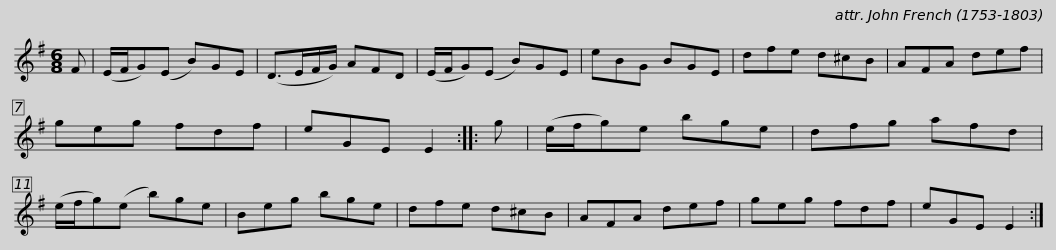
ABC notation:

X:1
L:1/8
M:6/8
I:linebreak $
K:Emin
V:1 treble
V:1
 F | (E/F/G)(E B)GE | (D>EF/G/) AFD | (E/F/G)(E B)GE | eBG BGE | %5
 dfe d^cB | AFA def |$ geg fdf | eGE E2 :: g | %10
 (e/f/g)e bge | dfg afd | (e/f/g)(e b)ge | Beg bge | dfe d^cB |$ %15
 AFA def | geg fdf | eGE E2 :| %18
